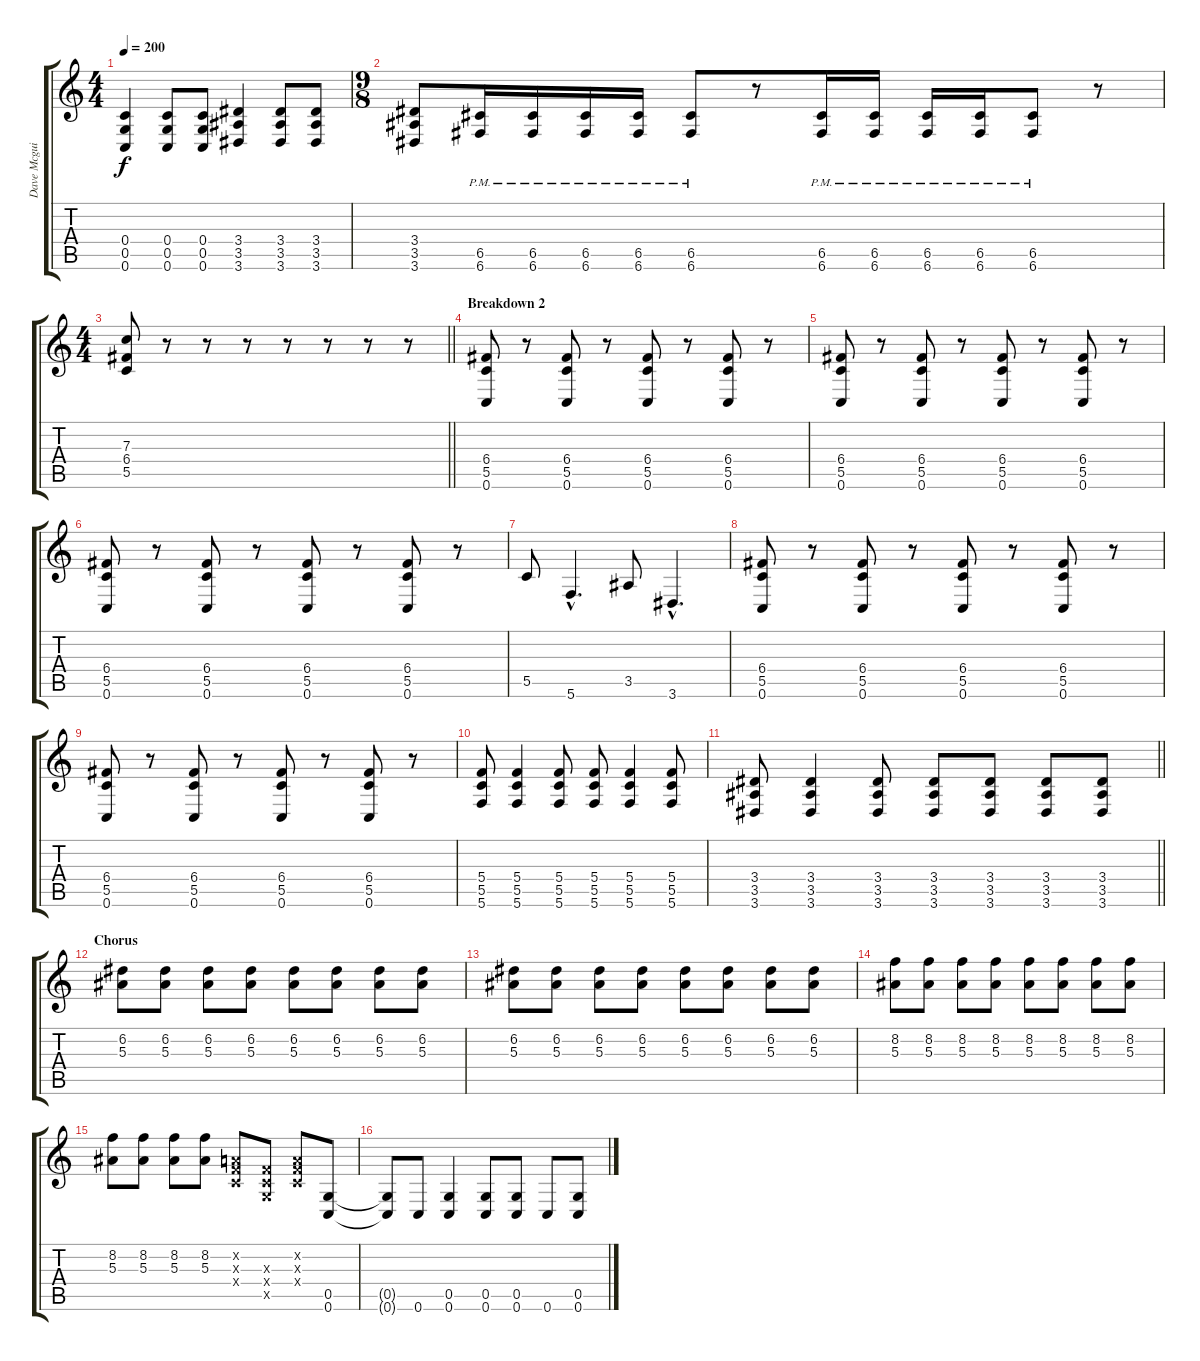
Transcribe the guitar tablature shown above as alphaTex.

\track ("Dave Mcguire" "Dave Mcgui") {instrument overdrivenguitar}
\staff {score tabs}
\tuning (D4 A3 F3 C3 G2 C2) {hide}
\ts (4 4)
\tempo 200
\clef g2
\ks c
(0.4 0.5 0.6).4{dy f} (0.4 0.5 0.6).8 (0.4 0.5 0.6).8 (3.4 3.5 3.6).4 (3.4 3.5 3.6).8 (3.4 3.5 3.6).8 |
\ts (9 8)
(3.4 3.5 3.6).8 (6.5{pm} 6.6{pm}).16 (6.5{pm} 6.6{pm}).16 (6.5{pm} 6.6{pm}).16 (6.5{pm} 6.6{pm}).16 (6.5{pm} 6.6{pm}).8 r.8 (6.5{pm} 6.6{pm}).16 (6.5{pm} 6.6{pm}).16 (6.5{pm} 6.6{pm}).16 (6.5{pm} 6.6{pm}).16 (6.5{pm} 6.6{pm}).8 r.8 |
\ts (4 4)
\barLineRight lightlight
(7.3 6.4 5.5).8 r.8 r.8 r.8 r.8 r.8 r.8 r.8 |
\section ("" "Breakdown 2")
(6.4 5.5 0.6).8 r.8 (6.4 5.5 0.6).8 r.8 (6.4 5.5 0.6).8 r.8 (6.4 5.5 0.6).8 r.8 |
(6.4 5.5 0.6).8 r.8 (6.4 5.5 0.6).8 r.8 (6.4 5.5 0.6).8 r.8 (6.4 5.5 0.6).8 r.8 |
(6.4 5.5 0.6).8 r.8 (6.4 5.5 0.6).8 r.8 (6.4 5.5 0.6).8 r.8 (6.4 5.5 0.6).8 r.8 |
5.5.8 5.6{hac}.4{d} 3.5.8 3.6{hac}.4{d} |
(6.4 5.5 0.6).8 r.8 (6.4 5.5 0.6).8 r.8 (6.4 5.5 0.6).8 r.8 (6.4 5.5 0.6).8 r.8 |
(6.4 5.5 0.6).8 r.8 (6.4 5.5 0.6).8 r.8 (6.4 5.5 0.6).8 r.8 (6.4 5.5 0.6).8 r.8 |
(5.4 5.5 5.6).8 (5.4 5.5 5.6).4 (5.4 5.5 5.6).8 (5.4 5.5 5.6).8 (5.4 5.5 5.6).4 (5.4 5.5 5.6).8 |
\barLineRight lightlight
(3.4 3.5 3.6).8 (3.4 3.5 3.6).4 (3.4 3.5 3.6).8 (3.4 3.5 3.6).8 (3.4 3.5 3.6).8 (3.4 3.5 3.6).8 (3.4 3.5 3.6).8 |
\section ("" "Chorus")
(6.2 5.3).8 (6.2 5.3).8 (6.2 5.3).8 (6.2 5.3).8 (6.2 5.3).8 (6.2 5.3).8 (6.2 5.3).8 (6.2 5.3).8 |
(6.2 5.3).8 (6.2 5.3).8 (6.2 5.3).8 (6.2 5.3).8 (6.2 5.3).8 (6.2 5.3).8 (6.2 5.3).8 (6.2 5.3).8 |
(8.2 5.3).8 (8.2 5.3).8 (8.2 5.3).8 (8.2 5.3).8 (8.2 5.3).8 (8.2 5.3).8 (8.2 5.3).8 (8.2 5.3).8 |
(8.2 5.3).8 (8.2 5.3).8 (8.2 5.3).8 (8.2 5.3).8 (0.2{x} 0.3{x} 0.4{x}).8 (0.3{x} 0.4{x} 0.5{x}).8 (0.2{x} 0.3{x} 0.4{x}).8 (0.5 0.6).8 |
(0.5{t} 0.6{t}).8 0.6.8 (0.5 0.6).4 (0.5 0.6).8 (0.5 0.6).8 0.6.8 (0.5 0.6).8
